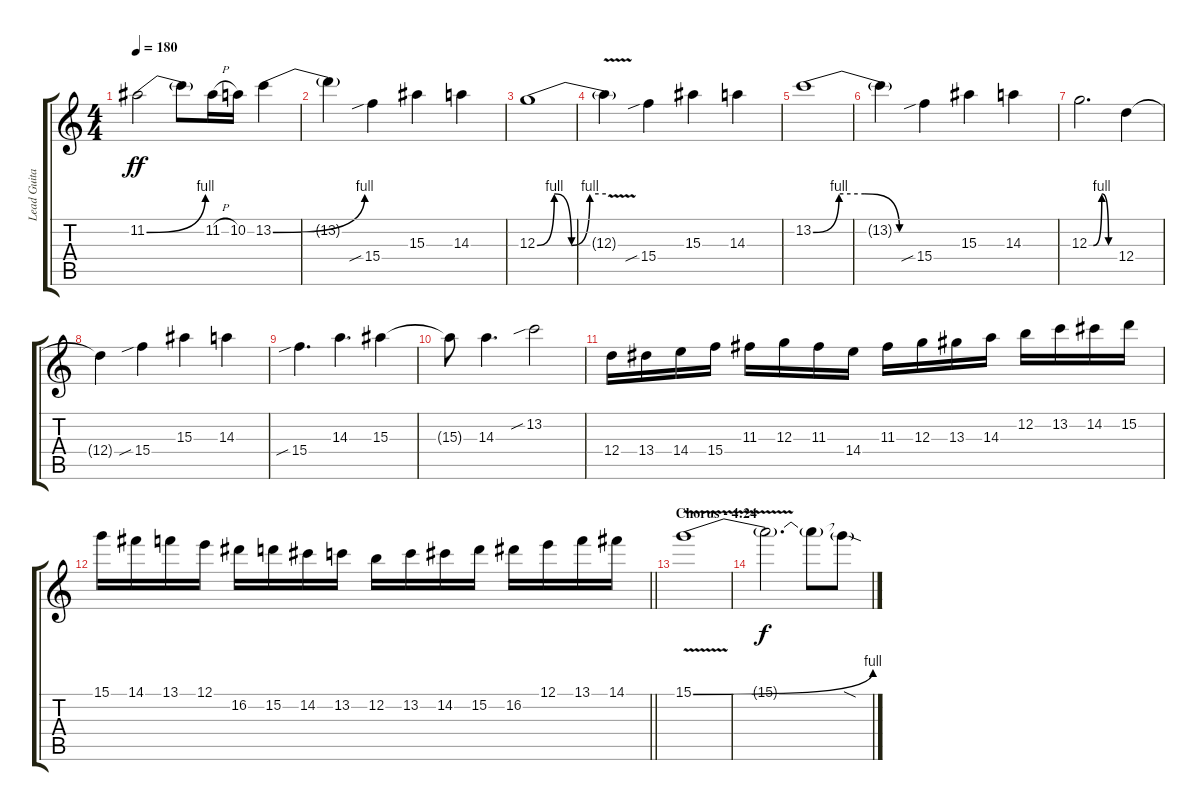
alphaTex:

\track ("Lead Guitar Solo" "Lead Guita") {instrument distortionguitar}
\staff {score tabs}
\tuning (E4 B3 G3 D3 A2 D2) {hide}
\ts (4 4)
\tempo 180
\clef g2
\ks c
11.2{be (bend 0 0 60 4)}.2{dy ff} 11.2{t}.8 11.2{h}.16 10.2.16 13.2{be (bend 0 0 60 4)}.4 |
13.2{t}.4 15.4{sib}.4 15.3.4 14.3.4 |
12.3{be (custom 0 0 15 4 30 0 46 4 60 4)}.1 |
12.3{v t}.4 15.4{sib}.4 15.3.4 14.3.4 |
13.2{be (custom 0 0 15 4 30 4 50 0 60 0)}.1 |
13.2{t}.4 15.4{sib}.4 15.3.4 14.3.4 |
12.3{be (custom 0 0 10 0 30 4 46 0 60 0)}.2{d} 12.4.4 |
12.4{t}.4 15.4{sib}.4 15.3.4 14.3.4 |
15.4{sib}.4{d} 14.3.4{d} 15.3.4 |
15.3{t}.8 14.3.4{d} 13.2{sib}.2 |
12.4.16 13.4.16 14.4.16 15.4.16 11.3.16 12.3.16 11.3.16 14.4.16 11.3.16 12.3.16 13.3.16 14.3.16 12.2.16 13.2.16 14.2.16 15.2.16 |
\barLineRight lightlight
15.1.16 14.1.16 13.1.16 12.1.16 16.2.16 15.2.16 14.2.16 13.2.16 12.2.16 13.2.16 14.2.16 15.2.16 16.2.16 12.1.16 13.1.16 14.1.16 |
\section ("" "Chorus - 4:24")
15.1{be (bend 0 0 60 4) v}.1 |
15.1{t}.2{d dy f} 15.1{t}.8 15.1{sod t}.8
